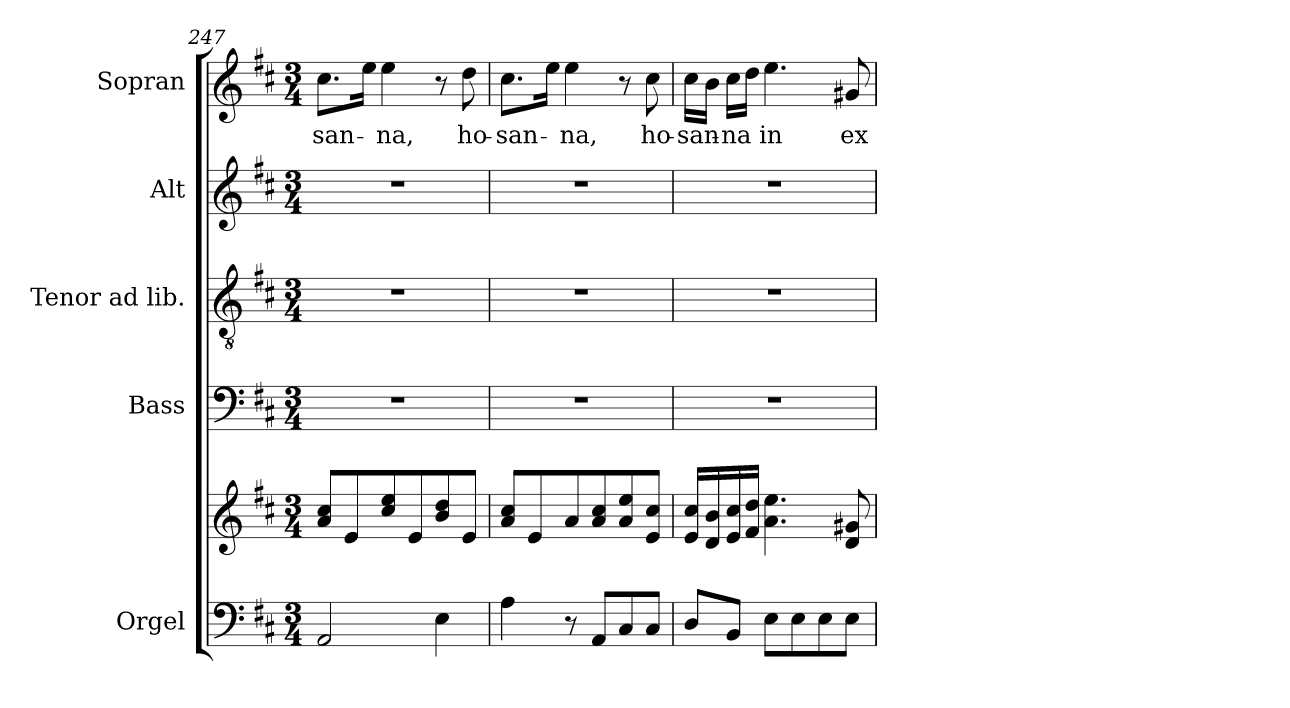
**kern	**kern	**kern	**kern	**kern	**kern	**text
*part5	*part5	*part4	*part3	*part2	*part1	*part1
*staff6	*staff5	*staff4	*staff3	*staff2	*staff1	*staff1
*I"Orgel	*	*I"Bass	*I"Tenor ad lib.	*I"Alt	*I"Sopran	*
*I'Org.	*	*I'B.	*I'T.	*I'A.	*I'S.	*
!!LO:PB:g=z
*clefF4	*clefG2	*clefF4	*clefGv2	*clefG2	*clefG2	*
*k[f#c#]	*k[f#c#]	*k[f#c#]	*k[f#c#]	*k[f#c#]	*k[f#c#]	*
*D:	*D:	*D:	*D:	*D:	*D:	*
*M3/4	*M3/4	*M3/4	*M3/4	*M3/4	*M3/4	*
=247	=247	=247	=247	=247	=247	=247
!	!	!	!	!	!	!LO:LY:b
2AA/	8a/ 8cc#/L	2.r	2.r	2.r	8.cc#\L	-san-
.	8e/	.	.	.	.	.
.	.	.	.	.	16ee\Jk	.
!	!	!	!	!	!	!LO:LY:b
.	8cc#/ 8ee/	.	.	.	4ee\	-na,
.	8e/	.	.	.	.	.
4E\	8b/ 8dd/	.	.	.	8r	.
!	!	!	!	!	!	!LO:LY:b
.	8e/J	.	.	.	8dd\	ho-
=248	=248	=248	=248	=248	=248	=248
!	!	!	!	!	!	!LO:LY:b
4A\	8a/ 8cc#/L	2.r	2.r	2.r	8.cc#\L	-san-
.	8e/	.	.	.	.	.
.	.	.	.	.	16ee\Jk	.
!	!	!	!	!	!	!LO:LY:b
8r	8a/	.	.	.	4ee\	-na,
8AA/L	8a/ 8cc#/	.	.	.	.	.
8C#/	8a/ 8ee/	.	.	.	8r	.
!	!	!	!	!	!	!LO:LY:b
8C#/J	8e/ 8cc#/J	.	.	.	8cc#\	ho-
=249	=249	=249	=249	=249	=249	=249
!	!	!	!	!	!	!LO:LY:b
8D/L	16e/ 16cc#/LL	2.r	2.r	2.r	16cc#\LL	-san-
.	16d/ 16b/	.	.	.	16b\JJ	.
!	!	!	!	!	!	!LO:LY:b
8BB/J	16e/ 16cc#/	.	.	.	16cc#\LL	-na
.	16f#/ 16dd/JJ	.	.	.	16dd\JJ	.
!	!	!	!	!	!	!LO:LY:b
8E\L	4.a\ 4.ee\	.	.	.	4.ee\	in
8E\	.	.	.	.	.	.
8E\	.	.	.	.	.	.
!	!	!	!	!	!	!LO:LY:b
8E\J	8d/ 8g#X/	.	.	.	8g#X/	ex-
=	=	=	=	=	=	=
*-	*-	*-	*-	*-	*-	*-
